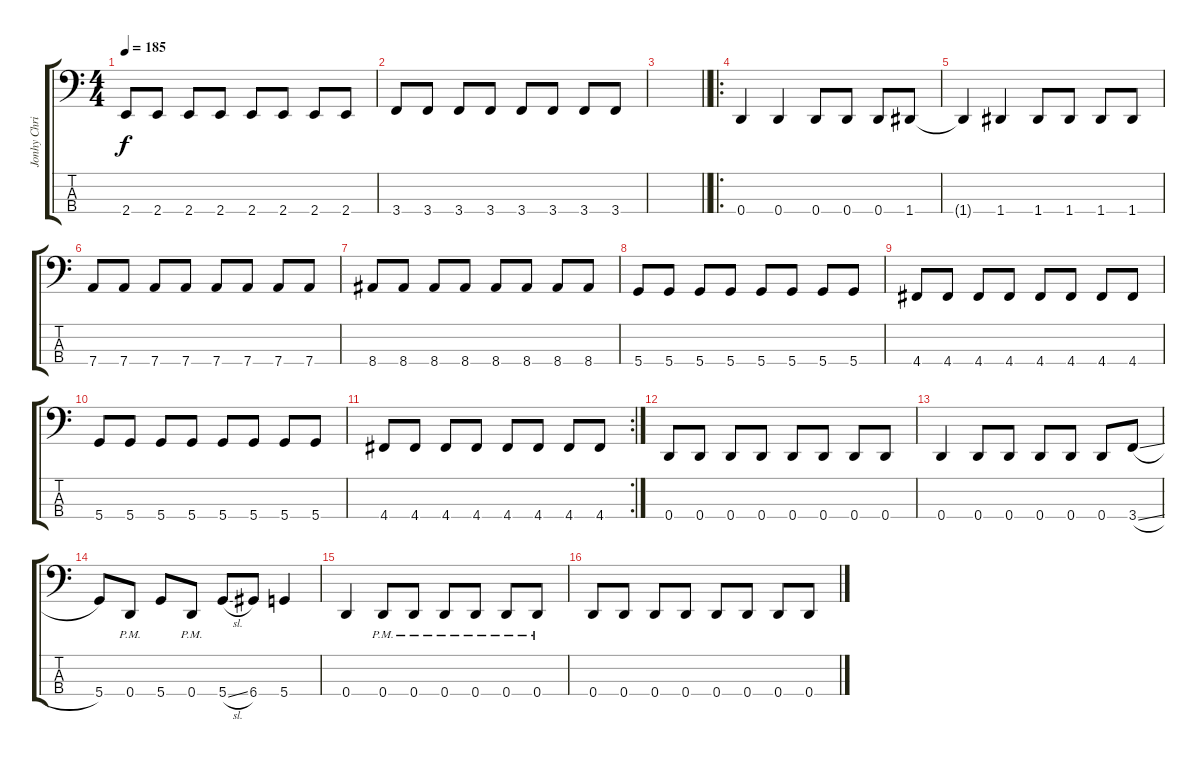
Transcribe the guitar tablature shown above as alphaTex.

\track ("Jonhy Christ" "Jonhy Chri") {instrument electricbasspick}
\staff {score tabs}
\tuning (G2 D2 A1 D1) {hide}
\ts (4 4)
\tempo 185
\clef f4
\ks c
2.4.8{dy f} 2.4.8 2.4.8 2.4.8 2.4.8 2.4.8 2.4.8 2.4.8 |
3.4.8 3.4.8 3.4.8 3.4.8 3.4.8 3.4.8 3.4.8 3.4.8 |
\barLineRight lightlight
|
\ro
0.4.4 0.4.4 0.4.8 0.4.8 0.4.8 1.4.8 |
1.4{t}.4 1.4.4 1.4.8 1.4.8 1.4.8 1.4.8 |
7.4.8 7.4.8 7.4.8 7.4.8 7.4.8 7.4.8 7.4.8 7.4.8 |
8.4.8 8.4.8 8.4.8 8.4.8 8.4.8 8.4.8 8.4.8 8.4.8 |
5.4.8 5.4.8 5.4.8 5.4.8 5.4.8 5.4.8 5.4.8 5.4.8 |
4.4.8 4.4.8 4.4.8 4.4.8 4.4.8 4.4.8 4.4.8 4.4.8 |
5.4.8 5.4.8 5.4.8 5.4.8 5.4.8 5.4.8 5.4.8 5.4.8 |
\rc 2
4.4.8 4.4.8 4.4.8 4.4.8 4.4.8 4.4.8 4.4.8 4.4.8 |
0.4.8 0.4.8 0.4.8 0.4.8 0.4.8 0.4.8 0.4.8 0.4.8 |
0.4.4 0.4.8 0.4.8 0.4.8 0.4.8 0.4.8 3.4{sl}.8 |
5.4.8{beam Up} 0.4{pm}.8{beam Up} 5.4.8 0.4{pm}.8 5.4{sl}.8 6.4.8 5.4.4 |
0.4.4 0.4{pm}.8 0.4{pm}.8 0.4{pm}.8 0.4{pm}.8 0.4{pm}.8 0.4{pm}.8 |
0.4.8 0.4.8 0.4.8 0.4.8 0.4.8 0.4.8 0.4.8 0.4.8
